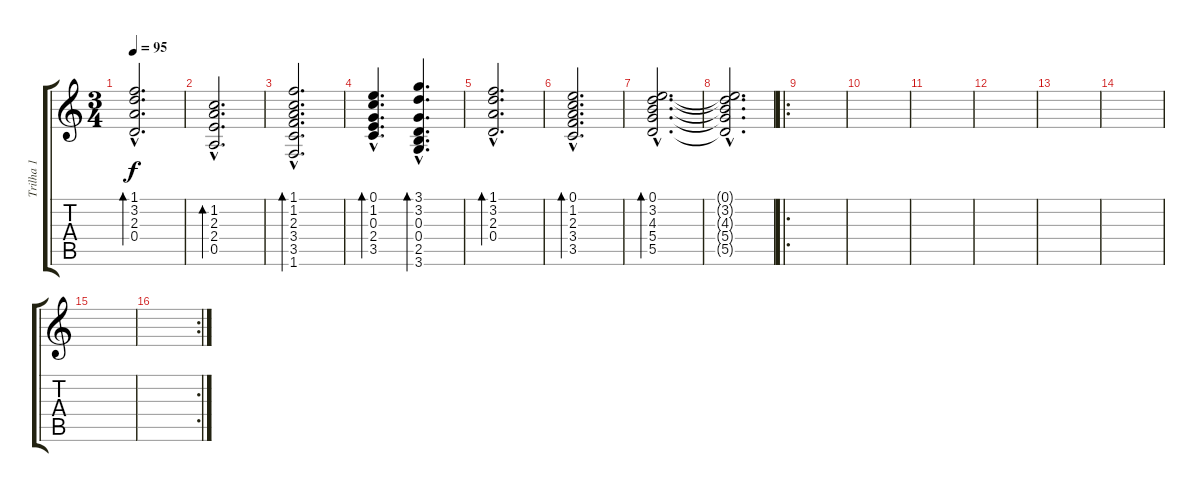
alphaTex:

\track ("Trilha 1" "Trilha 1") {instrument acousticguitarsteel}
\staff {score tabs}
\tuning (E4 B3 G3 D3 A2 E2) {hide}
\ts (3 4)
\tempo 95
\clef g2
\ks c
(1.1{hac} 3.2{hac} 2.3{hac} 0.4{hac}).2{d bd 240 dy f instrument acousticguitarsteel} |
(1.2{hac} 2.3{hac} 2.4{hac} 0.5{hac}).2{d bd 240} |
(1.1{hac} 1.2{hac} 2.3{hac} 3.4{hac} 3.5{hac} 1.6{hac}).2{d bd 240} |
(0.1{hac} 1.2{hac} 0.3{hac} 2.4{hac} 3.5{hac}).4{d bd 240} (3.1{hac} 3.2{hac} 0.3{hac} 0.4{hac} 2.5{hac} 3.6{hac}).4{d bd 240} |
(1.1{hac} 3.2{hac} 2.3{hac} 0.4{hac}).2{d bd 240} |
(0.1{hac} 1.2{hac} 2.3{hac} 3.4{hac} 3.5{hac}).2{d bd 240} |
(0.1{hac} 3.2{hac} 4.3{hac} 5.4{hac} 5.5{hac}).2{d bd 240} |
(0.1{hac t} 3.2{hac t} 4.3{hac t} 5.4{hac t} 5.5{hac t}).2{d} |
\ro
|
|
|
|
|
|
|
\rc 2
